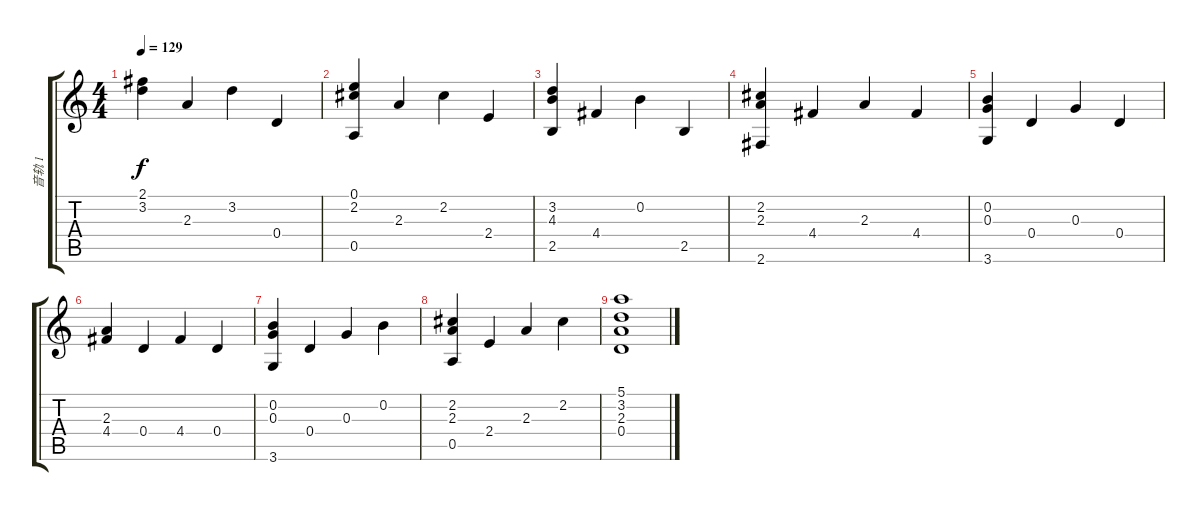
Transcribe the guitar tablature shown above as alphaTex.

\track ("音轨 1" "音轨 1") {instrument acousticguitarnylon}
\staff {score tabs}
\tuning (E4 B3 G3 D3 A2 E2) {hide}
\ts (4 4)
\tempo 129
\clef g2
\ks c
(2.1 3.2).4{dy f} 2.3.4 3.2.4 0.4.4 |
(0.1 2.2 0.5).4 2.3.4 2.2.4 2.4.4 |
(3.2 4.3 2.5).4 4.4.4 0.2.4 2.5.4 |
(2.2 2.3 2.6).4 4.4.4 2.3.4 4.4.4 |
(0.2 0.3 3.6).4 0.4.4 0.3.4 0.4.4 |
(2.3 4.4).4 0.4.4 4.4.4 0.4.4 |
(0.2 0.3 3.6).4 0.4.4 0.3.4 0.2.4 |
(2.2 2.3 0.5).4 2.4.4 2.3.4 2.2.4 |
(5.1 3.2 2.3 0.4).1
